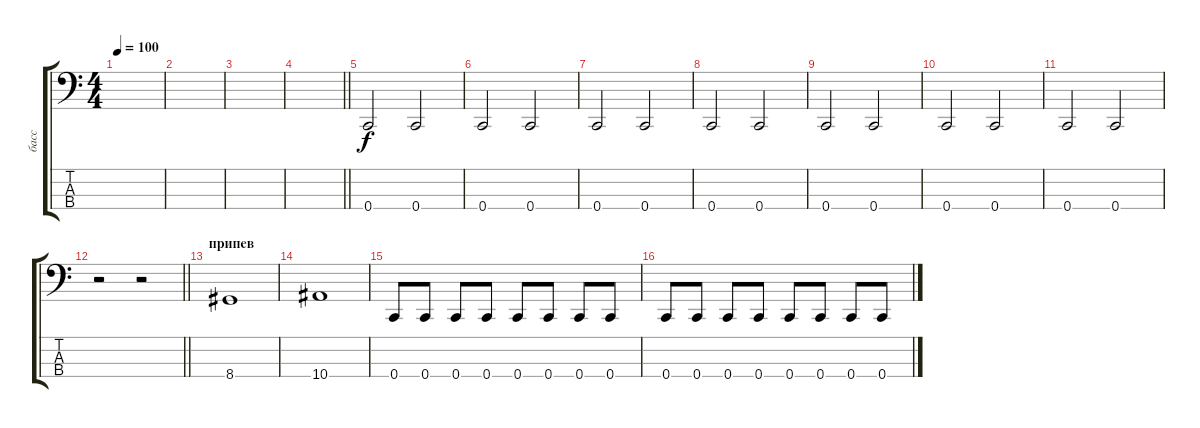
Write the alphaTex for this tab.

\track ("басс" "басс") {instrument electricbassfinger}
\staff {score tabs}
\tuning (F2 C2 G1 C1) {hide}
\ts (4 4)
\tempo 100
\clef f4
\ks c
|
|
|
\barLineRight lightlight
|
\section ("" "")
0.4.2 0.4.2 |
0.4.2 0.4.2 |
0.4.2 0.4.2 |
0.4.2 0.4.2 |
0.4.2 0.4.2 |
0.4.2 0.4.2 |
0.4.2 0.4.2 |
\barLineRight lightlight
r.2 r.2 |
\section ("" "припев")
8.4.1 |
10.4.1 |
0.4.8 0.4.8 0.4.8 0.4.8 0.4.8 0.4.8 0.4.8 0.4.8 |
0.4.8 0.4.8 0.4.8 0.4.8 0.4.8 0.4.8 0.4.8 0.4.8
